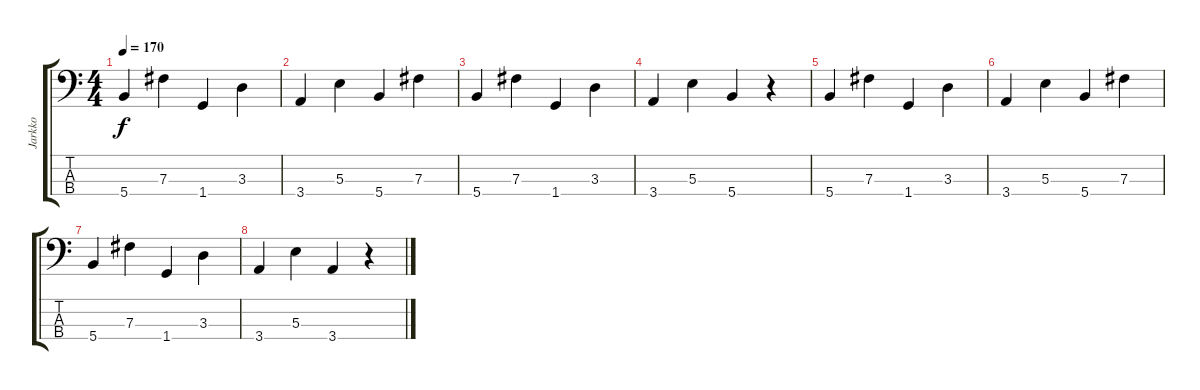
\track ("Jarkko" "Jarkko") {instrument electricbassfinger}
\staff {score tabs}
\tuning (A2 E2 B1 Gb1) {hide}
\ts (4 4)
\tempo 170
\clef f4
\ks c
5.4.4{dy f} 7.3.4 1.4.4 3.3.4 |
3.4.4 5.3.4 5.4.4 7.3.4 |
5.4.4 7.3.4 1.4.4 3.3.4 |
3.4.4 5.3.4 5.4.4 r.4 |
5.4.4 7.3.4 1.4.4 3.3.4 |
3.4.4 5.3.4 5.4.4 7.3.4 |
5.4.4 7.3.4 1.4.4 3.3.4 |
3.4.4 5.3.4 3.4.4 r.4
